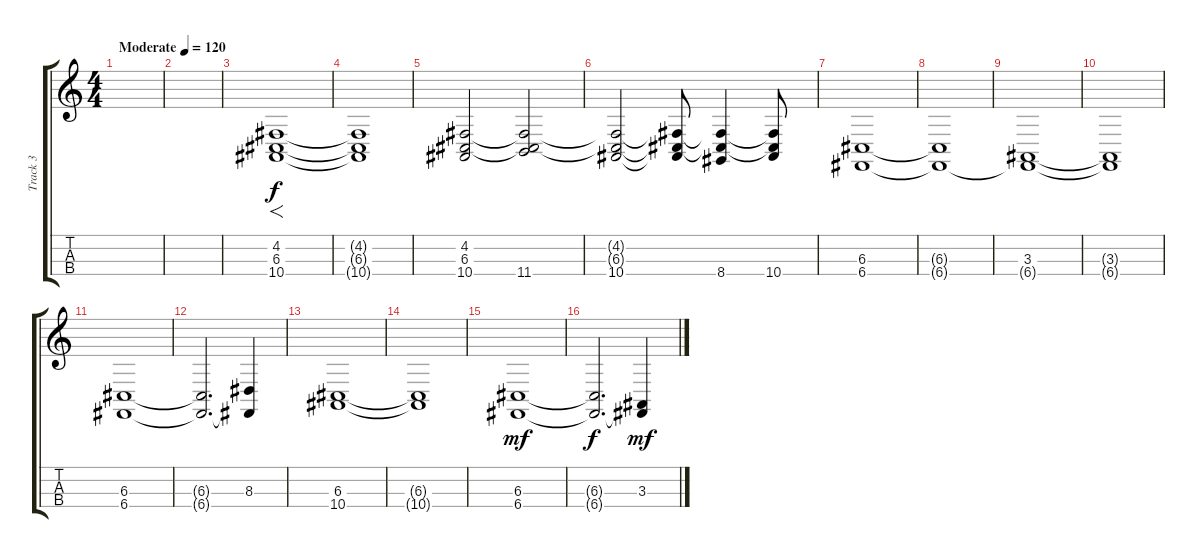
\track ("Track 3" "Track 3") {instrument synthstrings1 bank 255}
\staff {score tabs}
\tuning (A3 D3 G2 C2) {hide}
\ts (4 4)
\tempo (120 "Moderate")
\clef g2
\ks c
|
|
(4.2 6.3 10.4).1{f} |
(4.2{t} 6.3{t} 10.4{t}).1 |
(4.2 6.3 10.4).2 (4.2{t} 6.3{t} 11.4).2 |
(4.2{t} 6.3{t} 10.4).2 (4.2{t} 6.3{t} 10.4{t}).8 (4.2{t} 6.3{t} 8.4).4 (4.2{t} 6.3{t} 10.4).8 |
(6.3 6.4).1 |
(6.3{t} 6.4{t}).1 |
(3.3 6.4{t}).1 |
(3.3{t} 6.4{t}).1 |
(6.3 6.4).1 |
(6.3{t} 6.4{t}).2{d} (8.3 6.4{t}).4 |
(6.3 10.4).1 |
(6.3{t} 10.4{t}).1 |
(6.3 6.4).1{dy mf} |
(6.3{t} 6.4{t}).2{d dy f} (3.3 6.4{t}).4{dy mf}
